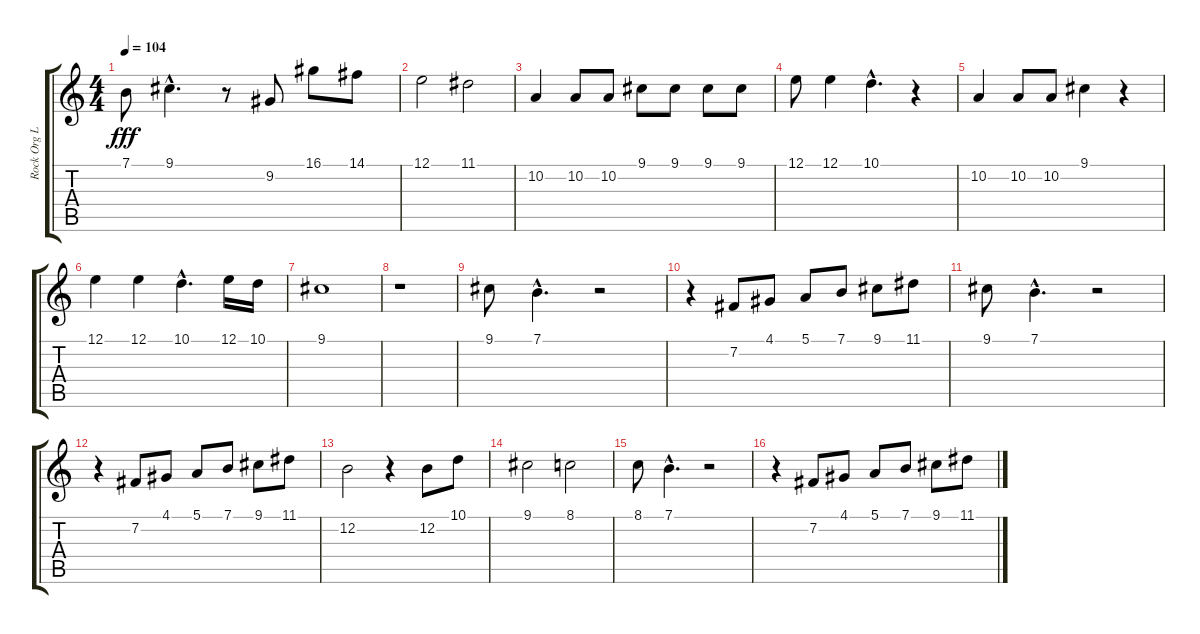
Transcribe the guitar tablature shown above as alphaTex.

\track ("Rock Org Lead" "Rock Org L") {instrument rockorgan}
\staff {score tabs}
\tuning (E4 B3 G3 D3 A2 E2) {hide}
\ts (4 4)
\tempo 104
\clef g2
\ks c
7.1.8{dy fff} 9.1{hac}.4{d} r.8 9.2.8 16.1.8 14.1.8 |
12.1.2 11.1.2 |
10.2.4 10.2.8 10.2.8 9.1.8 9.1.8 9.1.8 9.1.8 |
12.1.8 12.1.4 10.1{hac}.4{d} r.4 |
10.2.4 10.2.8 10.2.8 9.1.4 r.4 |
12.1.4 12.1.4 10.1{hac}.4{d} 12.1.16 10.1.16 |
9.1.1 |
r.1 |
9.1.8 7.1{hac}.4{d} r.2 |
r.4 7.2.8 4.1.8 5.1.8 7.1.8 9.1.8 11.1.8 |
9.1.8 7.1{hac}.4{d} r.2 |
r.4 7.2.8 4.1.8 5.1.8 7.1.8 9.1.8 11.1.8 |
12.2.2 r.4 12.2.8 10.1.8 |
9.1.2 8.1.2 |
8.1.8 7.1{hac}.4{d} r.2 |
r.4 7.2.8 4.1.8 5.1.8 7.1.8 9.1.8 11.1.8
